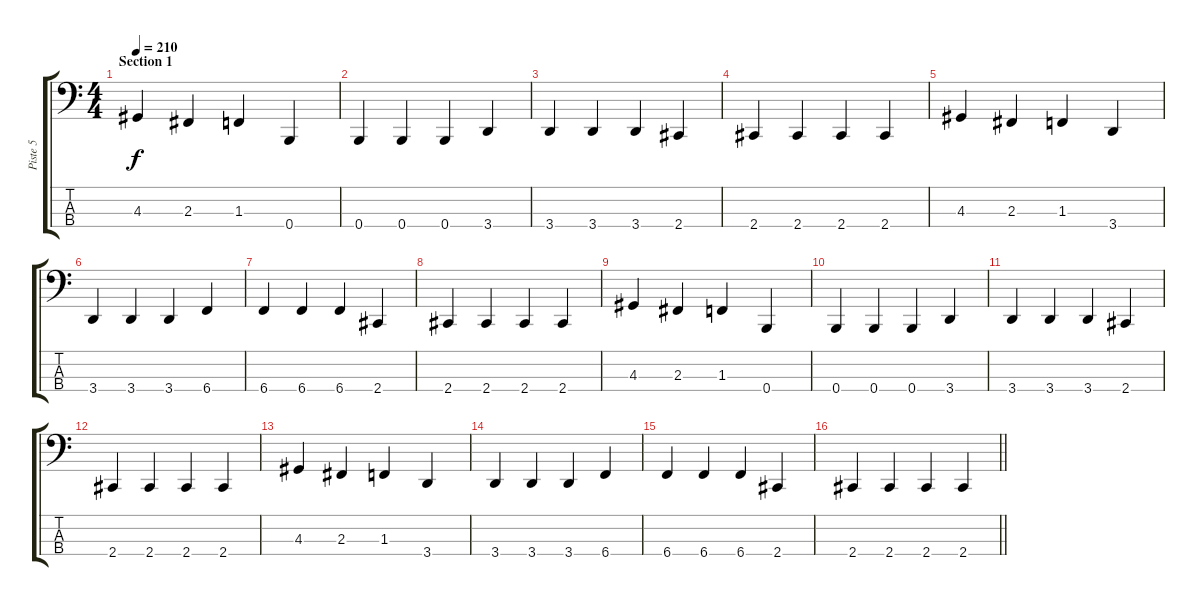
\track ("Piste 5" "Piste 5") {instrument electricbassfinger}
\staff {score tabs}
\tuning (D2 A1 E1 B0) {hide}
\ts (4 4)
\section ("" "Section 1")
\tempo 210
\clef f4
\ks c
4.3.4{dy f} 2.3.4 1.3.4 0.4.4 |
0.4.4 0.4.4 0.4.4 3.4.4 |
3.4.4 3.4.4 3.4.4 2.4.4 |
2.4.4 2.4.4 2.4.4 2.4.4 |
4.3.4 2.3.4 1.3.4 3.4.4 |
3.4.4 3.4.4 3.4.4 6.4.4 |
6.4.4 6.4.4 6.4.4 2.4.4 |
2.4.4 2.4.4 2.4.4 2.4.4 |
4.3.4 2.3.4 1.3.4 0.4.4 |
0.4.4 0.4.4 0.4.4 3.4.4 |
3.4.4 3.4.4 3.4.4 2.4.4 |
2.4.4 2.4.4 2.4.4 2.4.4 |
4.3.4 2.3.4 1.3.4 3.4.4 |
3.4.4 3.4.4 3.4.4 6.4.4 |
6.4.4 6.4.4 6.4.4 2.4.4 |
\barLineRight lightlight
2.4.4 2.4.4 2.4.4 2.4.4
